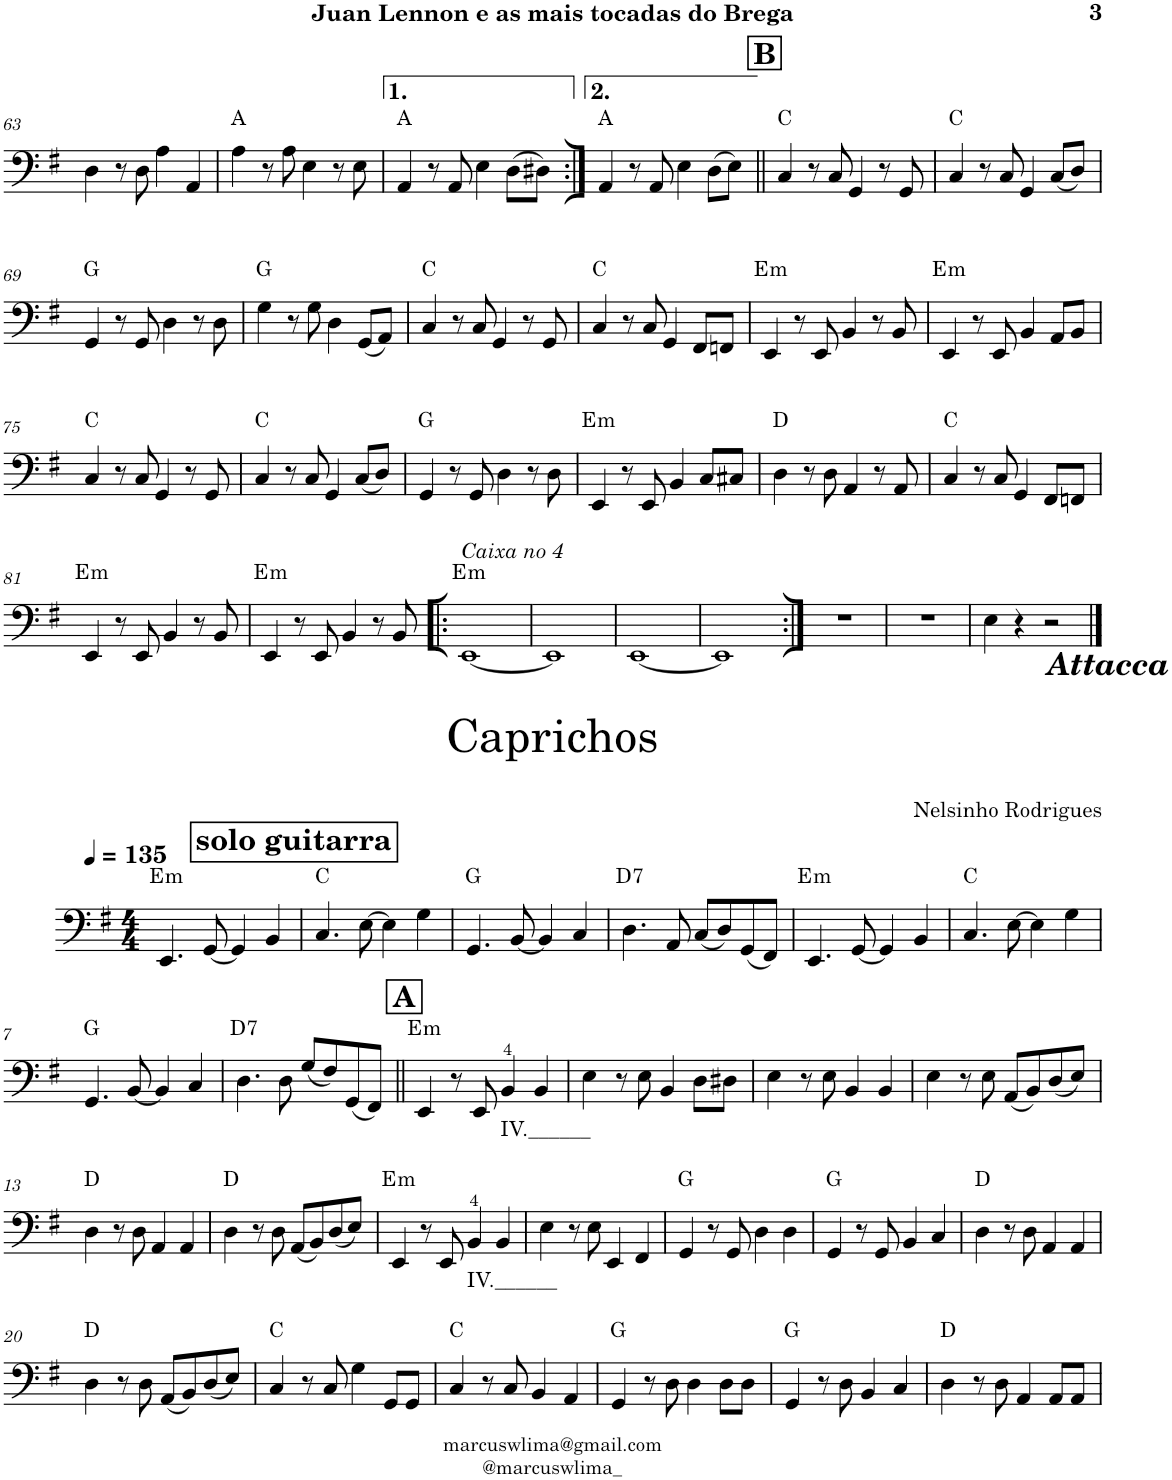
**kern	**harte
*part1	*part1
*staff1	*
*I"Electric Bass	*
*I'El. B.	*
!!LO:PB:g=z
*clefF4	*
*Trd7c12	*
*k[f#]	*
*M4/4	*
=63	=63
4D\	.
8r	.
8D\	.
4A\	.
4AA/	.
=64	=64
4A\	A:maj
8r	.
8A\	.
4E\	.
8r	.
8E\	.
=65	=65
4AA/	A:maj
8r	.
8AA/	.
4E\	.
(8D\L	.
8D#X\J)	.
=66:|!	=66:|!
4AA/	A:maj
8r	.
8AA/	.
4E\	.
(8D\L	.
8E\J)	.
!!LO:REH:place=s1:a:B:cj:fs=14:t=B
=67||	=67||
4C/	C:maj
8r	.
8C/	.
4GG/	.
8r	.
8GG/	.
=68	=68
4C/	C:maj
8r	.
8C/	.
4GG/	.
(8C/L	.
8D/J)	.
!!LO:LB:g=z
=69	=69
4GG/	G:maj
8r	.
8GG/	.
4D\	.
8r	.
8D\	.
=70	=70
4G\	G:maj
8r	.
8G\	.
4D\	.
(8GG/L	.
8AA/J)	.
=71	=71
4C/	C:maj
8r	.
8C/	.
4GG/	.
8r	.
8GG/	.
=72	=72
4C/	C:maj
8r	.
8C/	.
4GG/	.
8FF#/L	.
8FFn/J	.
=73	=73
!	!LO:H:kt=m
4EE/	E:min
8r	.
8EE/	.
4BB/	.
8r	.
8BB/	.
=74	=74
!	!LO:H:kt=m
4EE/	E:min
8r	.
8EE/	.
4BB/	.
8AA/L	.
8BB/J	.
!!LO:LB:g=z
=75	=75
4C/	C:maj
8r	.
8C/	.
4GG/	.
8r	.
8GG/	.
=76	=76
4C/	C:maj
8r	.
8C/	.
4GG/	.
(8C/L	.
8D/J)	.
=77	=77
4GG/	G:maj
8r	.
8GG/	.
4D\	.
8r	.
8D\	.
=78	=78
!	!LO:H:kt=m
4EE/	E:min
8r	.
8EE/	.
4BB/	.
8C/L	.
8C#X/J	.
=79	=79
4D\	D:maj
8r	.
8D\	.
4AA/	.
8r	.
8AA/	.
=80	=80
4C/	C:maj
8r	.
8C/	.
4GG/	.
8FF#/L	.
8FFn/J	.
!!LO:LB:g=z
=81	=81
!	!LO:H:kt=m
4EE/	E:min
8r	.
8EE/	.
4BB/	.
8r	.
8BB/	.
=82	=82
!	!LO:H:kt=m
4EE/	E:min
8r	.
8EE/	.
4BB/	.
8r	.
8BB/	.
=83!|:	=83!|:
!LO:TX:a:i:t=Caixa no 4	!LO:H:kt=m
[1EE	E:min
=84	=84
1EE]	.
=85	=85
[1EE	.
=86	=86
1EE]	.
=87:|!	=87:|!
1r	.
=88	=88
1r	.
=89	=89
4E\	.
4r	.
!LO:TX:b:Bi:t=Attacca	!
2r	.
!!LO:LB:g=z
==1	==1
!!LO:REH:place=s1:a:B:cj:fs=14:t=solo guitarra
*M4/4	*
*MM135	*
!	!LO:H:kt=m
4.EE/	E:min
[8GG/	.
4GG/]	.
4BB/	.
=2	=2
4.C/	C:maj
[8E\	.
4E\]	.
4G\	.
=3	=3
4.GG/	G:maj
[8BB/	.
4BB/]	.
4C/	.
=4	=4
!	!LO:H:kt=7
4.D\	D:7
8AA/	.
(8C/L	.
8D/)	.
(8GG/	.
8FF#/J)	.
=5	=5
!	!LO:H:kt=m
4.EE/	E:min
[8GG/	.
4GG/]	.
4BB/	.
=6	=6
4.C/	C:maj
[8E\	.
4E\]	.
4G\	.
!!LO:LB:g=z
=7	=7
4.GG/	G:maj
[8BB/	.
4BB/]	.
4C/	.
=8	=8
!	!LO:H:kt=7
4.D\	D:7
8D\	.
(8G/L	.
8F#/)	.
(8GG/	.
8FF#/J)	.
!!LO:REH:place=s1:a:B:cj:fs=14:t=A
=9||	=9||
!	!LO:H:kt=m
4EE/	E:min
8r	.
8EE/	.
!LO:TX:b:t=IV.______	!
4BB/	.
4BB/	.
=10	=10
4E\	.
8r	.
8E\	.
4BB/	.
8D\L	.
8D#X\J	.
=11	=11
4E\	.
8r	.
8E\	.
4BB/	.
4BB/	.
=12	=12
4E\	.
8r	.
8E\	.
(8AA/L	.
8BB/)	.
(8D/	.
8E/J)	.
!!LO:LB:g=z
=13	=13
4D\	D:maj
8r	.
8D\	.
4AA/	.
4AA/	.
=14	=14
4D\	D:maj
8r	.
8D\	.
(8AA/L	.
8BB/)	.
(8D/	.
8E/J)	.
=15	=15
!	!LO:H:kt=m
4EE/	E:min
8r	.
8EE/	.
!LO:TX:b:t=IV.______	!
4BB/	.
4BB/	.
=16	=16
4E\	.
8r	.
8E\	.
4EE/	.
4FF#/	.
=17	=17
4GG/	G:maj
8r	.
8GG/	.
4D\	.
4D\	.
=18	=18
4GG/	G:maj
8r	.
8GG/	.
4BB/	.
4C/	.
=19	=19
4D\	D:maj
8r	.
8D\	.
4AA/	.
4AA/	.
!!LO:LB:g=z
=20	=20
4D\	D:maj
8r	.
8D\	.
(8AA/L	.
8BB/)	.
(8D/	.
8E/J)	.
=21	=21
4C/	C:maj
8r	.
8C/	.
4G\	.
8GG/L	.
8GG/J	.
=22	=22
4C/	C:maj
8r	.
8C/	.
4BB/	.
4AA/	.
=23	=23
4GG/	G:maj
8r	.
8D\	.
4D\	.
8D\L	.
8D\J	.
=24	=24
4GG/	G:maj
8r	.
8D\	.
4BB/	.
4C/	.
=25	=25
4D\	D:maj
8r	.
8D\	.
4AA/	.
8AA/L	.
8AA/J	.
=	=
*-	*-
